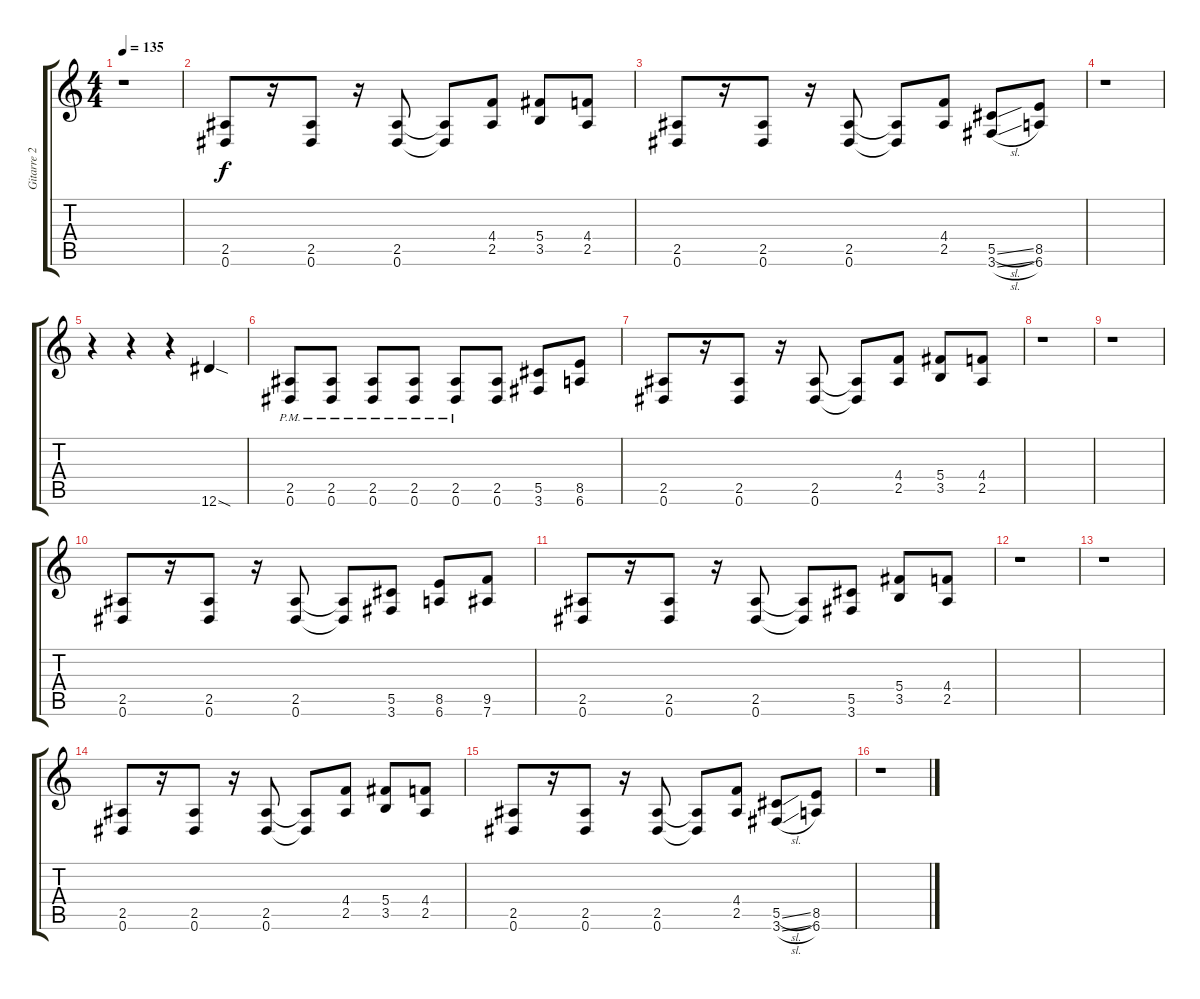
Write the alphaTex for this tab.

\track ("Gitarre 2" "Gitarre 2") {instrument distortionguitar}
\staff {score tabs}
\tuning (Eb4 Bb3 Gb3 Db3 Ab2 Eb2) {hide}
\ts (4 4)
\tempo 135
\clef g2
\ks c
r.1{dy f} |
(2.5 0.6).8 r.16 (2.5 0.6).8 r.16 (2.5 0.6).8 (2.5{t} 0.6{t}).8 (4.4 2.5).8 (5.4 3.5).8 (4.4 2.5).8 |
(2.5 0.6).8 r.16 (2.5 0.6).8 r.16 (2.5 0.6).8 (2.5{t} 0.6{t}).8 (4.4 2.5).8 (5.5{sl} 3.6{sl}).8 (8.5 6.6).8 |
r.1 |
r.4 r.4 r.4 12.6{sod}.4 |
(2.5{pm} 0.6{pm}).8 (2.5{pm} 0.6{pm}).8 (2.5{pm} 0.6{pm}).8 (2.5{pm} 0.6{pm}).8 (2.5{pm} 0.6{pm}).8 (2.5 0.6).8 (5.5 3.6).8 (8.5 6.6).8 |
(2.5 0.6).8 r.16 (2.5 0.6).8 r.16 (2.5 0.6).8 (2.5{t} 0.6{t}).8 (4.4 2.5).8 (5.4 3.5).8 (4.4 2.5).8 |
r.1 |
r.1 |
(2.5 0.6).8 r.16 (2.5 0.6).8 r.16 (2.5 0.6).8 (2.5{t} 0.6{t}).8 (5.5 3.6).8 (8.5 6.6).8 (9.5 7.6).8 |
(2.5 0.6).8 r.16 (2.5 0.6).8 r.16 (2.5 0.6).8 (2.5{t} 0.6{t}).8 (5.5 3.6).8 (5.4 3.5).8 (4.4 2.5).8 |
r.1 |
r.1 |
(2.5 0.6).8 r.16 (2.5 0.6).8 r.16 (2.5 0.6).8 (2.5{t} 0.6{t}).8 (4.4 2.5).8 (5.4 3.5).8 (4.4 2.5).8 |
(2.5 0.6).8 r.16 (2.5 0.6).8 r.16 (2.5 0.6).8 (2.5{t} 0.6{t}).8 (4.4 2.5).8 (5.5{sl} 3.6{sl}).8 (8.5 6.6).8 |
r.1
